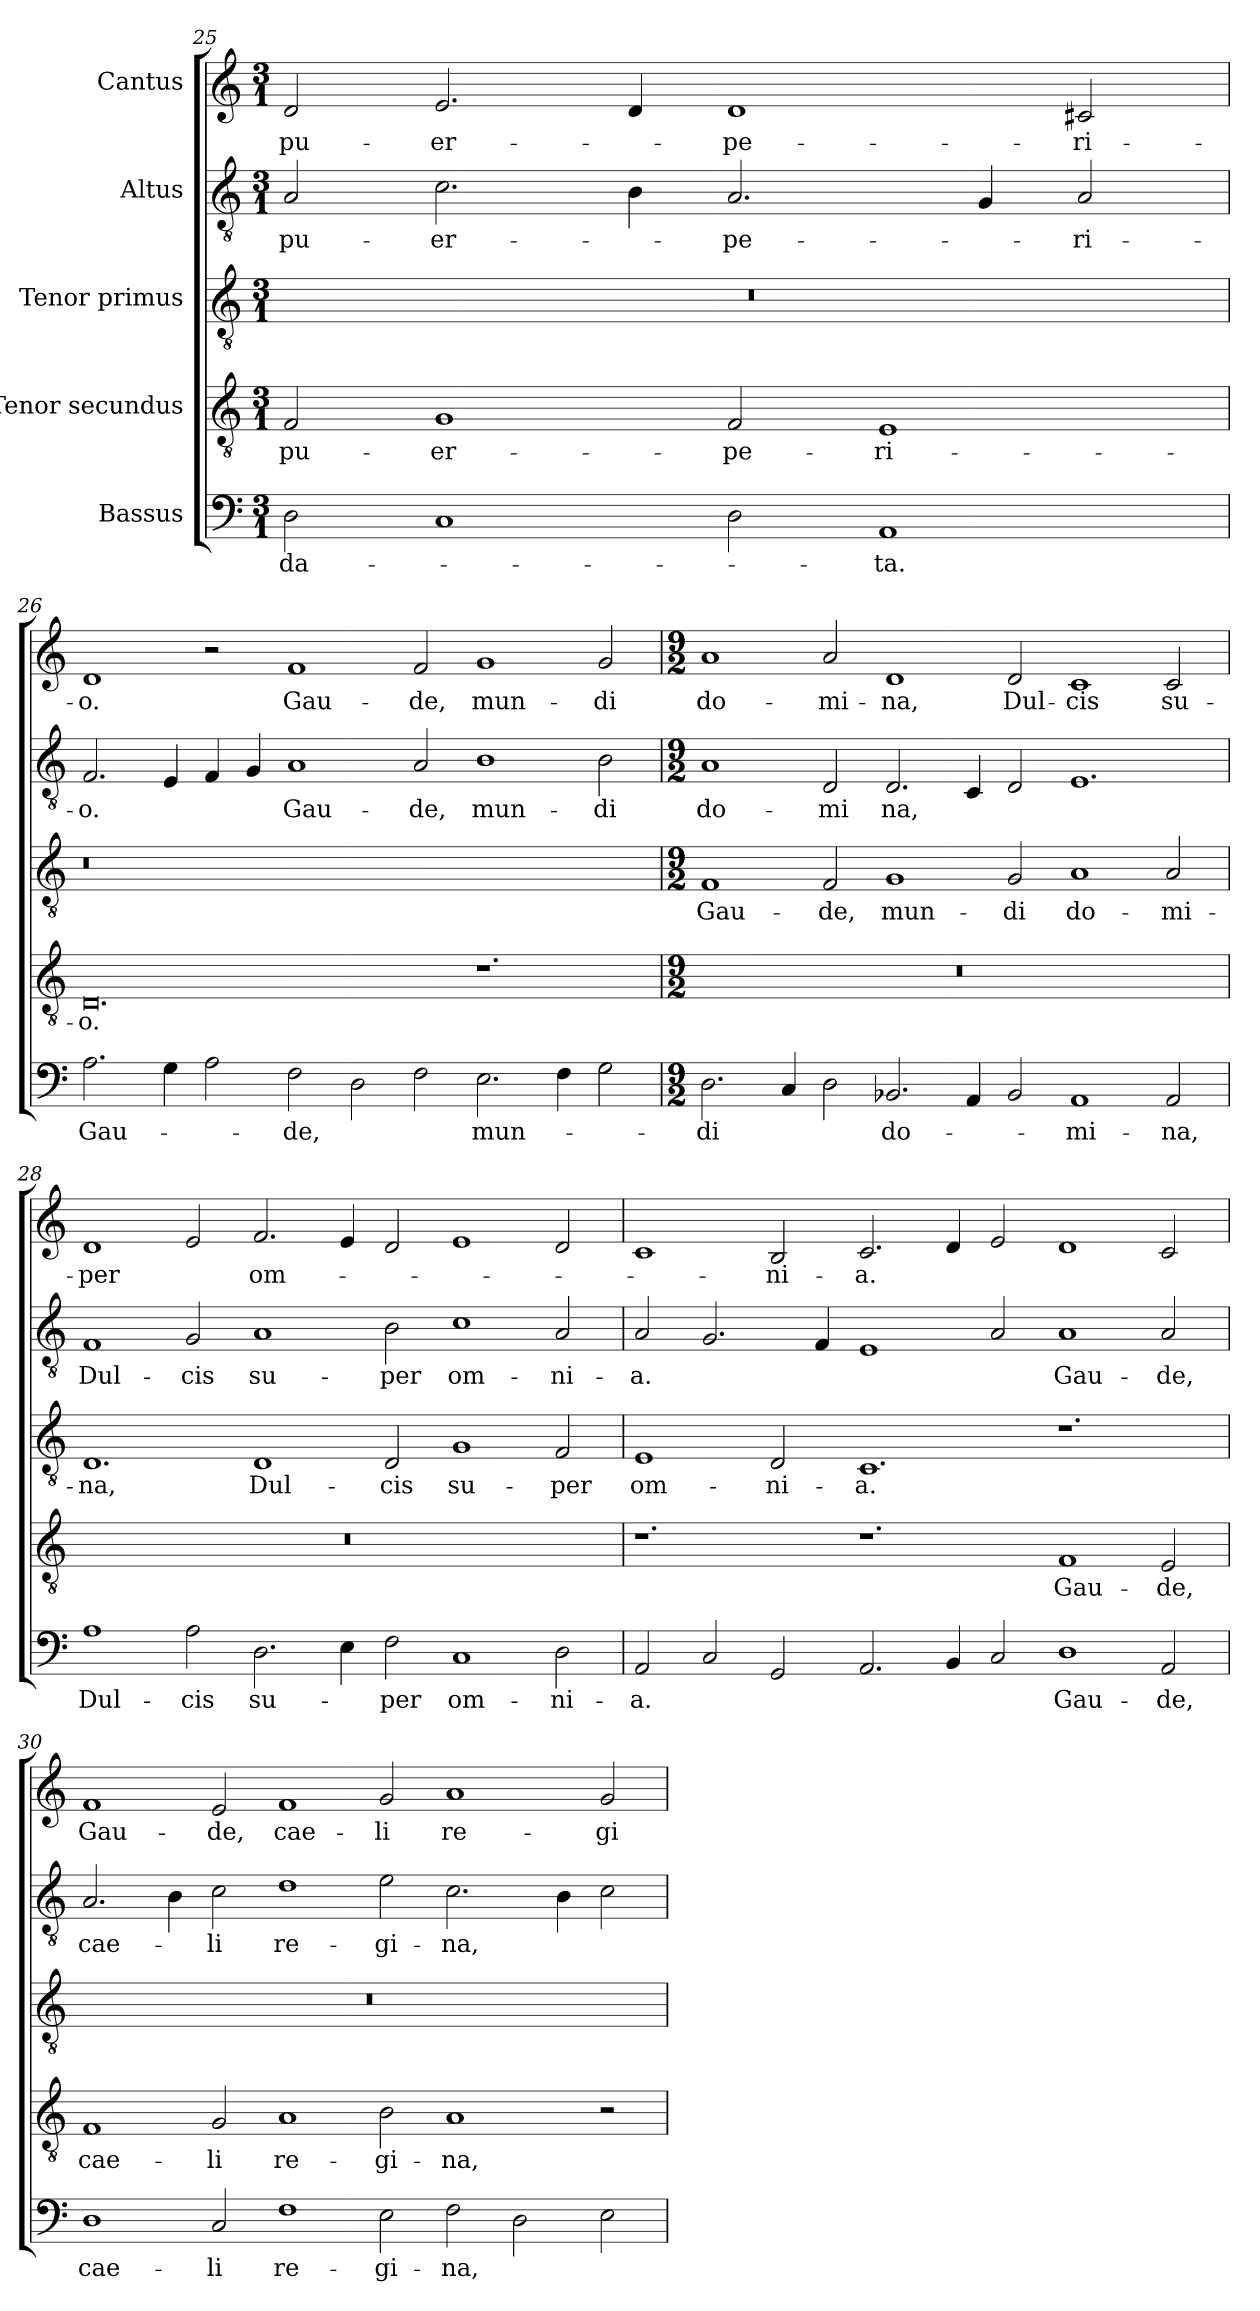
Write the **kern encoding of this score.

**kern	**text	**kern	**text	**kern	**text	**kern	**text	**kern	**text
*part5	*part5	*part4	*part4	*part3	*part3	*part2	*part2	*part1	*part1
*staff5	*staff5	*staff4	*staff4	*staff3	*staff3	*staff2	*staff2	*staff1	*staff1
*I"Bassus	*	*I"Tenor secundus	*	*I" Tenor primus	*	*I"Altus	*	*I"Cantus	*
*clefF4	*	*clefGv2	*	*clefGv2	*	*clefGv2	*	*clefG2	*
*k[]	*	*k[]	*	*k[]	*	*k[]	*	*k[]	*
*C:	*	*C:	*	*C:	*	*C:	*	*C:	*
*M3/1	*	*M3/1	*	*M3/1	*	*M3/1	*	*M3/1	*
=25	=25	=25	=25	=25	=25	=25	=25	=25	=25
!	!	!	!	!LO:N:vis=0	!	!	!	!	!
2D\	-da-	2F/	pu-	0.r	.	2A/	pu-	2d/	pu-
1C/	.	1G/	-er-	.	.	2.c\	-er-	2.e/	-er-
.	.	.	.	.	.	4B\	.	4d/	.
2D\	.	2F/	-pe-	.	.	2.A/	-pe-	1d/	-pe-
1AA/	-ta.	1E/	-ri-	.	.	.	.	.	.
.	.	.	.	.	.	4G/	.	.	.
.	.	.	.	.	.	2A/	-ri-	2c#X/	-ri-
!!LO:PB:g=z
=26	=26	=26	=26	=26	=26	=26	=26	=26	=26
2.A\	Gau-	0.D/	-o.	0.r	.	2.F/	-o.	1d/	-o.
4G\	.	.	.	.	.	4E/	.	.	.
2A\	.	.	.	.	.	4F/	.	2r	.
.	.	.	.	.	.	4G/	.	.	.
2F\	-de,	.	.	.	.	1A/	Gau-	1f/	Gau-
2D\	.	.	.	.	.	.	.	.	.
2F\	.	.	.	.	.	2A/	-de,	2f/	-de,
2.E\	mun-	1.r	.	1.ryy	.	1B\	mun-	1g/	mun-
4F\	.	.	.	.	.	.	.	.	.
2G\	.	.	.	.	.	2B\	-di	2g/	-di
=27	=27	=27	=27	=27	=27	=27	=27	=27	=27
*M9/2	*	*M9/2	*	*M9/2	*	*M9/2	*	*M9/2	*
2.D\	-di	2%9r	.	1F/	Gau-	1A/	do-	1a/	do-
4C/	.	.	.	.	.	.	.	.	.
2D\	.	.	.	2F/	-de,	2D/	-mi	2a/	-mi-
2.BB-X/	do-	.	.	1G/	mun-	2.D/	na,	1d/	-na,
4AA/	.	.	.	.	.	4C/	.	.	.
2BB-/	.	.	.	2G/	-di	2D/	.	2d/	Dul-
1AA/	-mi-	.	.	1A/	do-	1.E/	.	1c/	-cis
2AA/	-na,	.	.	2A/	-mi-	.	.	2c/	su-
=28	=28	=28	=28	=28	=28	=28	=28	=28	=28
!	!LO:LY:i	!	!	!	!	!	!	!	!
1A\	Dul-	2%9r	.	1.D/	-na,	1F/	Dul-	1d/	-per
!	!LO:LY:i	!	!	!	!	!	!	!	!
2A\	-cis	.	.	.	.	2G/	-cis	2e/	.
!	!LO:LY:i	!	!	!	!	!	!	!	!
2.D\	su-	.	.	1D/	Dul-	1A/	su-	2.f/	om-
4E\	.	.	.	.	.	.	.	4e/	.
!	!LO:LY:i	!	!	!	!	!	!	!	!
2F\	-per	.	.	2D/	-cis	2B\	-per	2d/	.
!	!LO:LY:i	!	!	!	!	!	!	!	!
1C/	om-	.	.	1G/	su-	1c\	om-	1e/	.
!	!LO:LY:i	!	!	!	!	!	!	!	!
2D\	-ni-	.	.	2F/	-per	2A/	-ni-	2d/	.
!!LO:LB:g=z
=29	=29	=29	=29	=29	=29	=29	=29	=29	=29
!	!LO:LY:i	!	!	!	!	!	!	!	!
2AA/	-a.	1.r	.	1E/	om-	2A/	-a.	1c/	.
2C/	.	.	.	.	.	2.G/	.	.	.
2GG/	.	.	.	2D/	-ni-	.	.	2B/	-ni-
.	.	.	.	.	.	4F/	.	.	.
2.AA/	.	1.r	.	1.C/	-a.	1E/	.	2.c/	-a.
4BB/	.	.	.	.	.	.	.	4d/	.
2C/	.	.	.	.	.	2A/	.	2e/	.
1D\	Gau-	1F/	Gau-	1.r	.	1A/	Gau-	1d/	.
2AA/	-de,	2E/	-de,	.	.	2A/	-de,	2c/	.
=30	=30	=30	=30	=30	=30	=30	=30	=30	=30
1D\	cae-	1F/	cae-	2%9r	.	2.A/	cae-	1f/	Gau-
.	.	.	.	.	.	4B\	.	.	.
2C/	-li	2G/	-li	.	.	2c\	-li	2e/	-de,
1F\	re-	1A/	re-	.	.	1d\	re-	1f/	cae-
2E\	-gi-	2B\	-gi-	.	.	2e\	-gi-	2g/	-li
2F\	-na,	1A/	-na,	.	.	2.c\	-na,	1a/	re-
2D\	.	.	.	.	.	.	.	.	.
.	.	.	.	.	.	4B\	.	.	.
2E\	.	2r	.	.	.	2c\	.	2g/	-gi-
=	=	=	=	=	=	=	=	=	=
*-	*-	*-	*-	*-	*-	*-	*-	*-	*-
